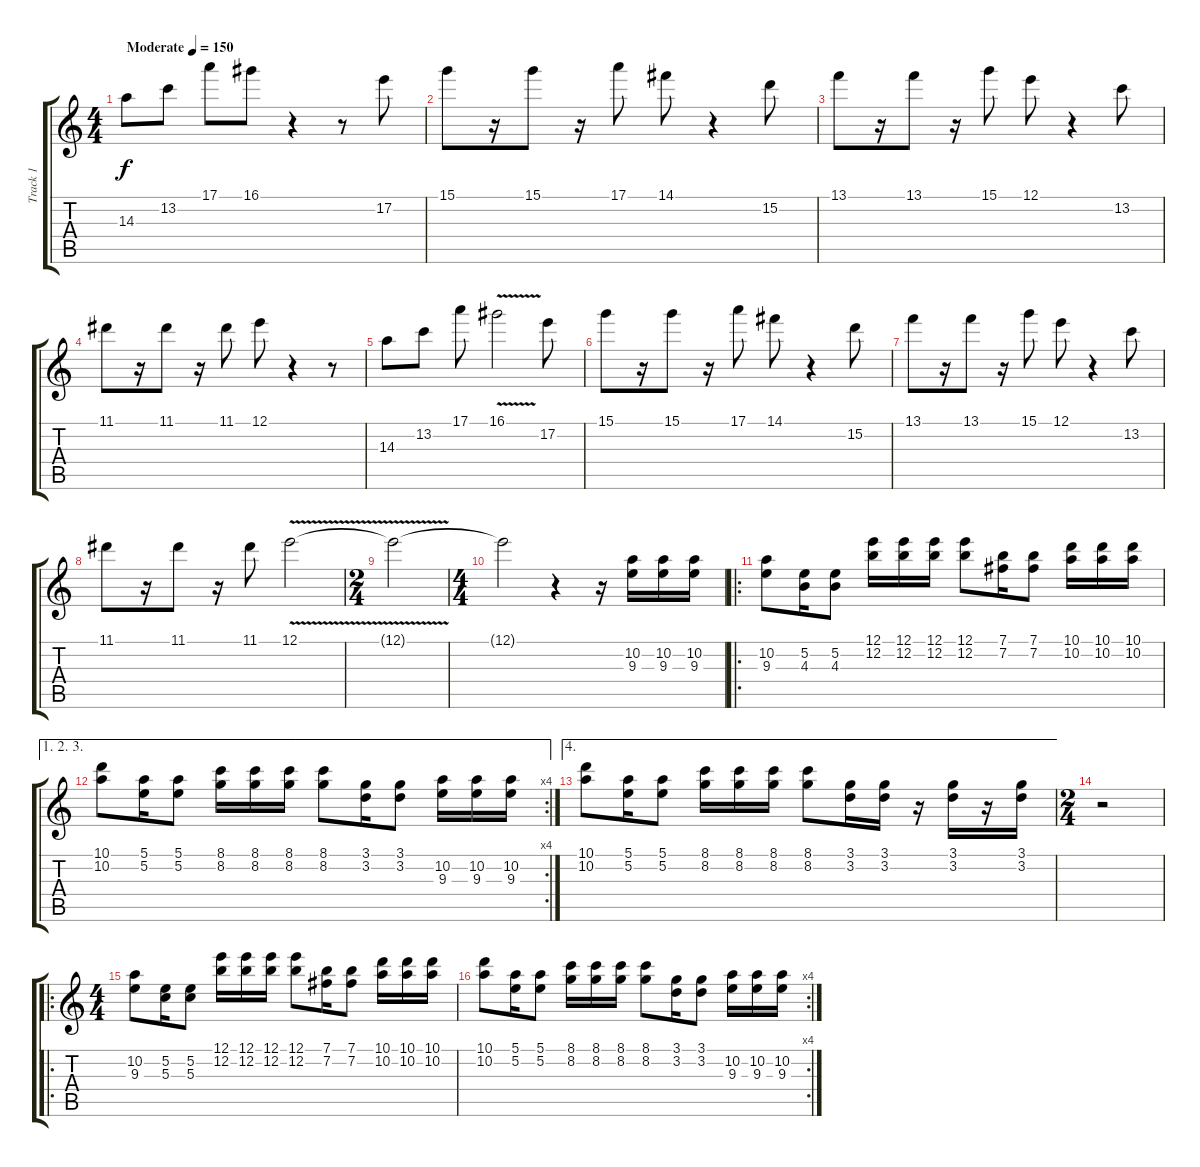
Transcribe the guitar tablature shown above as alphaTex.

\track ("Track 1" "Track 1") {instrument overdrivenguitar}
\staff {score tabs}
\tuning (E4 B3 G3 D3 A2 E2) {hide}
\ts (4 4)
\tempo (150 "Moderate")
\clef g2
\ks c
14.3.8{dy f instrument overdrivenguitar} 13.2.8 17.1.8 16.1.8 r.4 r.8 17.2.8 |
15.1.8 r.16 15.1.8 r.16 17.1.8 14.1.8 r.4 15.2.8 |
13.1.8 r.16 13.1.8 r.16 15.1.8 12.1.8 r.4 13.2.8 |
11.1.8 r.16 11.1.8 r.16 11.1.8 12.1.8 r.4 r.8 |
14.3.8 13.2.8 17.1.8 16.1{v}.2 17.2.8 |
15.1.8 r.16 15.1.8 r.16 17.1.8 14.1.8 r.4 15.2.8 |
13.1.8 r.16 13.1.8 r.16 15.1.8 12.1.8 r.4 13.2.8 |
11.1.8 r.16 11.1.8 r.16 11.1.8 12.1{v}.2 |
\ts (2 4)
12.1{t}.2 |
\ts (4 4)
12.1{t}.2 r.4 r.16 (10.2 9.3).16 (10.2 9.3).16 (10.2 9.3).16 |
\ro
(10.2 9.3).8 (5.2 4.3).16 (5.2 4.3).8 (12.1 12.2).16 (12.1 12.2).16 (12.1 12.2).16 (12.1 12.2).8 (7.1 7.2).16 (7.1 7.2).8 (10.1 10.2).16 (10.1 10.2).16 (10.1 10.2).16 |
\ae (1 2 3)
\rc 4
(10.1 10.2).8 (5.1 5.2).16 (5.1 5.2).8 (8.1 8.2).16 (8.1 8.2).16 (8.1 8.2).16 (8.1 8.2).8 (3.1 3.2).16 (3.1 3.2).8 (10.2 9.3).16 (10.2 9.3).16 (10.2 9.3).16 |
\ae 4
(10.1 10.2).8 (5.1 5.2).16 (5.1 5.2).8 (8.1 8.2).16 (8.1 8.2).16 (8.1 8.2).16 (8.1 8.2).8 (3.1 3.2).16 (3.1 3.2).16 r.16 (3.1 3.2).16 r.16 (3.1 3.2).16 |
\ts (2 4)
r.2 |
\ro
\ts (4 4)
(10.2 9.3).8 (5.2 5.3).16 (5.2 5.3).8 (12.1 12.2).16 (12.1 12.2).16 (12.1 12.2).16 (12.1 12.2).8 (7.1 7.2).16 (7.1 7.2).8 (10.1 10.2).16 (10.1 10.2).16 (10.1 10.2).16 |
\rc 4
(10.1 10.2).8 (5.1 5.2).16 (5.1 5.2).8 (8.1 8.2).16 (8.1 8.2).16 (8.1 8.2).16 (8.1 8.2).8 (3.1 3.2).16 (3.1 3.2).8 (10.2 9.3).16 (10.2 9.3).16 (10.2 9.3).16
